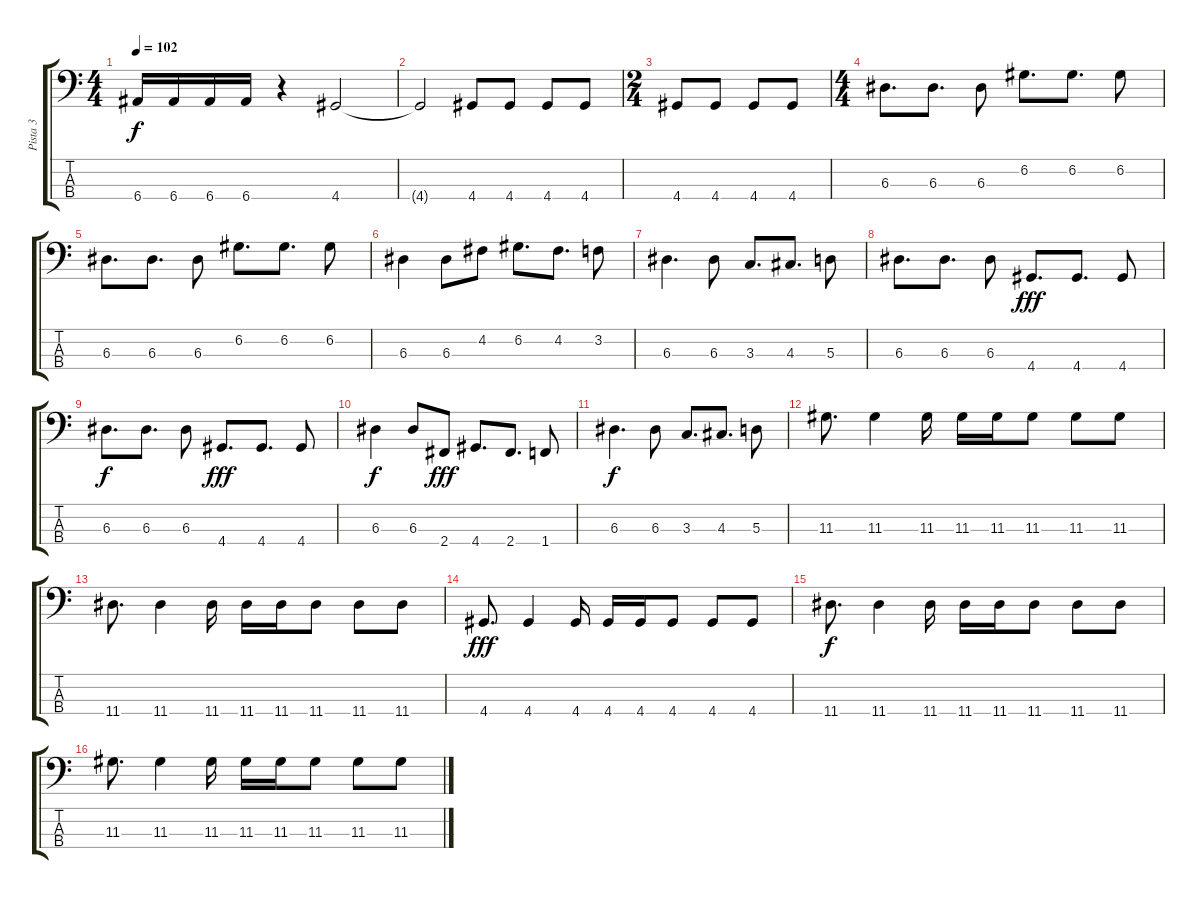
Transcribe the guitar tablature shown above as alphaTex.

\track ("Pista 3" "Pista 3") {instrument electricbasspick}
\staff {score tabs}
\tuning (G2 D2 A1 E1) {hide}
\ts (4 4)
\tempo 102
\clef f4
\ks c
6.4.16{dy f} 6.4.16 6.4.16 6.4.16 r.4 4.4.2 |
4.4{t}.2 4.4.8 4.4.8 4.4.8 4.4.8 |
\ts (2 4)
4.4.8 4.4.8 4.4.8 4.4.8 |
\ts (4 4)
6.3.8{d} 6.3.8{d} 6.3.8 6.2.8{d} 6.2.8{d} 6.2.8 |
6.3.8{d} 6.3.8{d} 6.3.8 6.2.8{d} 6.2.8{d} 6.2.8 |
6.3.4 6.3.8 4.2.8 6.2.8{d} 4.2.8{d} 3.2.8 |
6.3.4{d} 6.3.8 3.3.8{d} 4.3.8{d} 5.3.8 |
6.3.8{d} 6.3.8{d} 6.3.8 4.4.8{d dy fff} 4.4.8{d} 4.4.8 |
6.3.8{d dy f} 6.3.8{d} 6.3.8 4.4.8{d dy fff} 4.4.8{d} 4.4.8 |
6.3.4{dy f} 6.3.8 2.4.8{dy fff} 4.4.8{d} 2.4.8{d} 1.4.8 |
6.3.4{d dy f} 6.3.8 3.3.8{d} 4.3.8{d} 5.3.8 |
11.3.8{d} 11.3.4 11.3.16 11.3.16 11.3.16 11.3.8 11.3.8 11.3.8 |
11.4.8{d} 11.4.4 11.4.16 11.4.16 11.4.16 11.4.8 11.4.8 11.4.8 |
4.4.8{d dy fff} 4.4.4 4.4.16 4.4.16 4.4.16 4.4.8 4.4.8 4.4.8 |
11.4.8{d dy f} 11.4.4 11.4.16 11.4.16 11.4.16 11.4.8 11.4.8 11.4.8 |
11.3.8{d} 11.3.4 11.3.16 11.3.16 11.3.16 11.3.8 11.3.8 11.3.8
